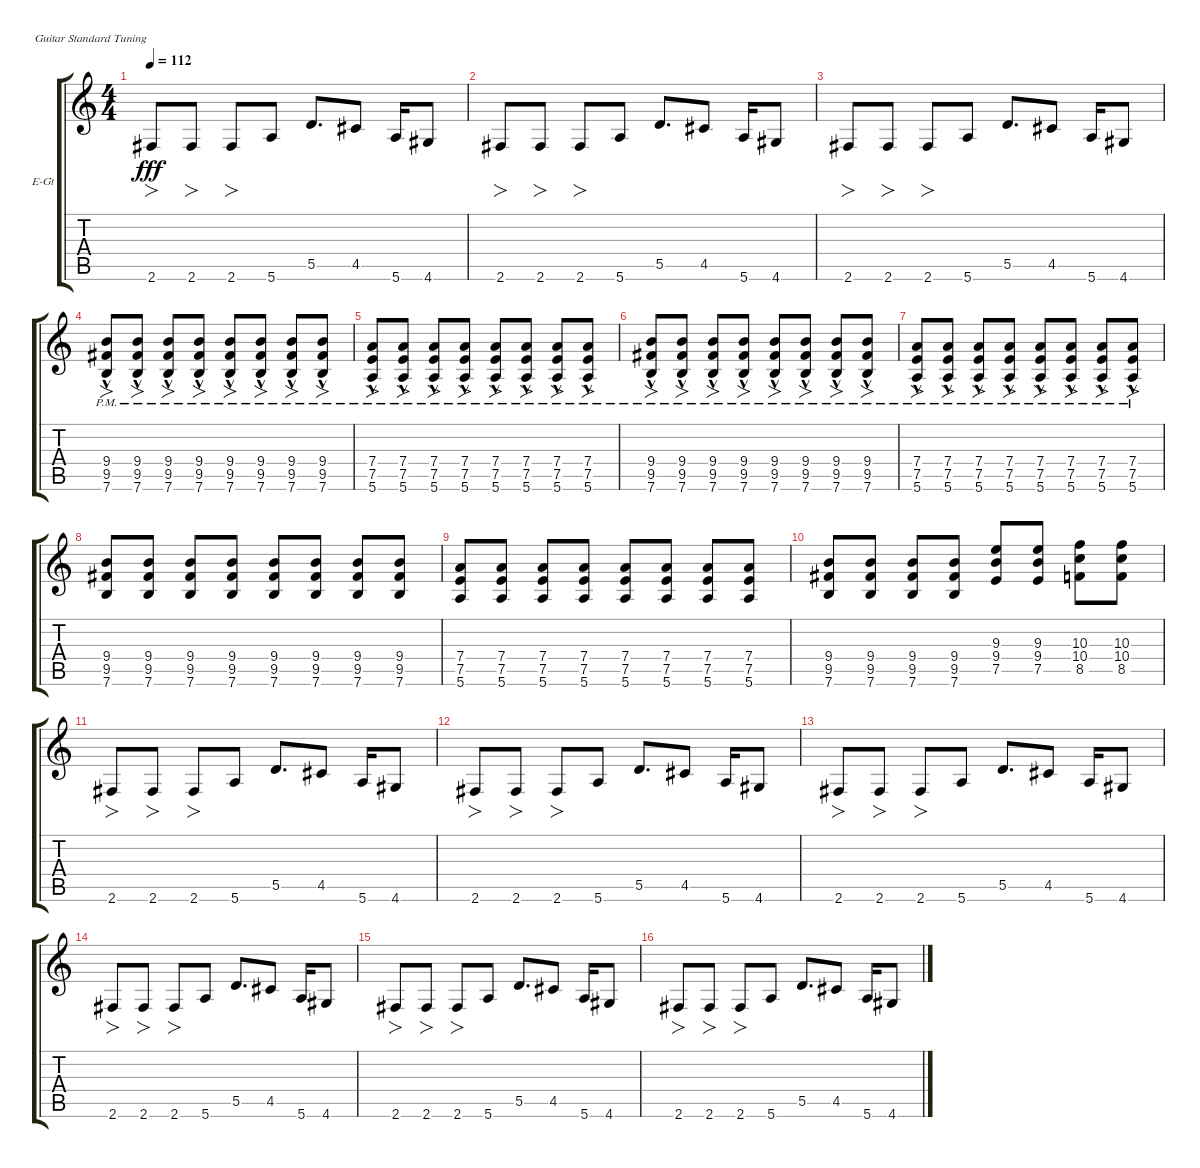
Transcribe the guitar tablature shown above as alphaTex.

\defaultSystemsLayout 4
\bracketExtendMode groupsimilarinstruments
\firstSystemTrackNameOrientation horizontal
\otherSystemsTrackNameOrientation horizontal
\track ("Cook" "E-Gt") {instrument electricguitarclean}
\staff {score tabs}
\tuning (E4 B3 G3 D3 A2 E2)
\ts (4 4)
\tempo 112
\clef g2
\ks c
2.6.8{fo dy fff} 2.6.8{fo} 2.6.8{fo} 5.6.8 5.5.8{d} 4.5.8 5.6.16 4.6.8 |
2.6.8{fo} 2.6.8{fo} 2.6.8{fo} 5.6.8 5.5.8{d} 4.5.8 5.6.16 4.6.8 |
2.6.8{fo} 2.6.8{fo} 2.6.8{fo} 5.6.8 5.5.8{d} 4.5.8 5.6.16 4.6.8 |
(7.6{hac pm} 9.5{hac pm} 9.4{hac pm}).8{fo} (7.6{hac pm} 9.5{hac pm} 9.4{hac pm}).8{fo} (7.6{hac pm} 9.5{hac pm} 9.4{hac pm}).8{fo} (7.6{hac pm} 9.5{hac pm} 9.4{hac pm}).8{fo} (7.6{hac pm} 9.5{hac pm} 9.4{hac pm}).8{fo} (7.6{hac pm} 9.5{hac pm} 9.4{hac pm}).8{fo} (7.6{hac pm} 9.5{hac pm} 9.4{hac pm}).8{fo} (7.6{hac pm} 9.5{hac pm} 9.4{hac pm}).8{fo} |
(5.6{hac pm} 7.5{hac pm} 7.4{hac pm}).8{fo} (5.6{hac pm} 7.5{hac pm} 7.4{hac pm}).8{fo} (5.6{hac pm} 7.5{hac pm} 7.4{hac pm}).8{fo} (5.6{hac pm} 7.5{hac pm} 7.4{hac pm}).8{fo} (5.6{hac pm} 7.5{hac pm} 7.4{hac pm}).8{fo} (5.6{hac pm} 7.5{hac pm} 7.4{hac pm}).8{fo} (5.6{hac pm} 7.5{hac pm} 7.4{hac pm}).8{fo} (5.6{hac pm} 7.5{hac pm} 7.4{hac pm}).8{fo} |
(7.6{hac pm} 9.5{hac pm} 9.4{hac pm}).8{fo} (7.6{hac pm} 9.5{hac pm} 9.4{hac pm}).8{fo} (7.6{hac pm} 9.5{hac pm} 9.4{hac pm}).8{fo} (7.6{hac pm} 9.5{hac pm} 9.4{hac pm}).8{fo} (7.6{hac pm} 9.5{hac pm} 9.4{hac pm}).8{fo} (7.6{hac pm} 9.5{hac pm} 9.4{hac pm}).8{fo} (7.6{hac pm} 9.5{hac pm} 9.4{hac pm}).8{fo} (7.6{hac pm} 9.5{hac pm} 9.4{hac pm}).8{fo} |
(5.6{hac pm} 7.5{hac pm} 7.4{hac pm}).8{fo} (5.6{hac pm} 7.5{hac pm} 7.4{hac pm}).8{fo} (5.6{hac pm} 7.5{hac pm} 7.4{hac pm}).8{fo} (5.6{hac pm} 7.5{hac pm} 7.4{hac pm}).8{fo} (5.6{hac pm} 7.5{hac pm} 7.4{hac pm}).8{fo} (5.6{hac pm} 7.5{hac pm} 7.4{hac pm}).8{fo} (5.6{hac pm} 7.5{hac pm} 7.4{hac pm}).8{fo} (5.6{hac pm} 7.5{hac pm} 7.4{hac pm}).8{fo} |
(7.6 9.5 9.4).8 (7.6 9.5 9.4).8 (7.6 9.5 9.4).8 (7.6 9.5 9.4).8 (7.6 9.5 9.4).8 (7.6 9.5 9.4).8 (7.6 9.5 9.4).8 (7.6 9.5 9.4).8 |
(5.6 7.5 7.4).8 (5.6 7.5 7.4).8 (5.6 7.5 7.4).8 (5.6 7.5 7.4).8 (5.6 7.5 7.4).8 (5.6 7.5 7.4).8 (5.6 7.5 7.4).8 (5.6 7.5 7.4).8 |
(7.6 9.5 9.4).8 (7.6 9.5 9.4).8 (7.6 9.5 9.4).8 (7.6 9.5 9.4).8 (7.5 9.3 9.4).8 (7.5 9.4 9.3).8 (8.5 10.3 10.4).8 (8.5 10.4 10.3).8 |
2.6.8{fo} 2.6.8{fo} 2.6.8{fo} 5.6.8 5.5.8{d} 4.5.8 5.6.16 4.6.8 |
2.6.8{fo} 2.6.8{fo} 2.6.8{fo} 5.6.8 5.5.8{d} 4.5.8 5.6.16 4.6.8 |
2.6.8{fo} 2.6.8{fo} 2.6.8{fo} 5.6.8 5.5.8{d} 4.5.8 5.6.16 4.6.8 |
2.6.8{fo} 2.6.8{fo} 2.6.8{fo} 5.6.8 5.5.8{d} 4.5.8 5.6.16 4.6.8 |
2.6.8{fo} 2.6.8{fo} 2.6.8{fo} 5.6.8 5.5.8{d} 4.5.8 5.6.16 4.6.8 |
2.6.8{fo} 2.6.8{fo} 2.6.8{fo} 5.6.8 5.5.8{d} 4.5.8 5.6.16 4.6.8
